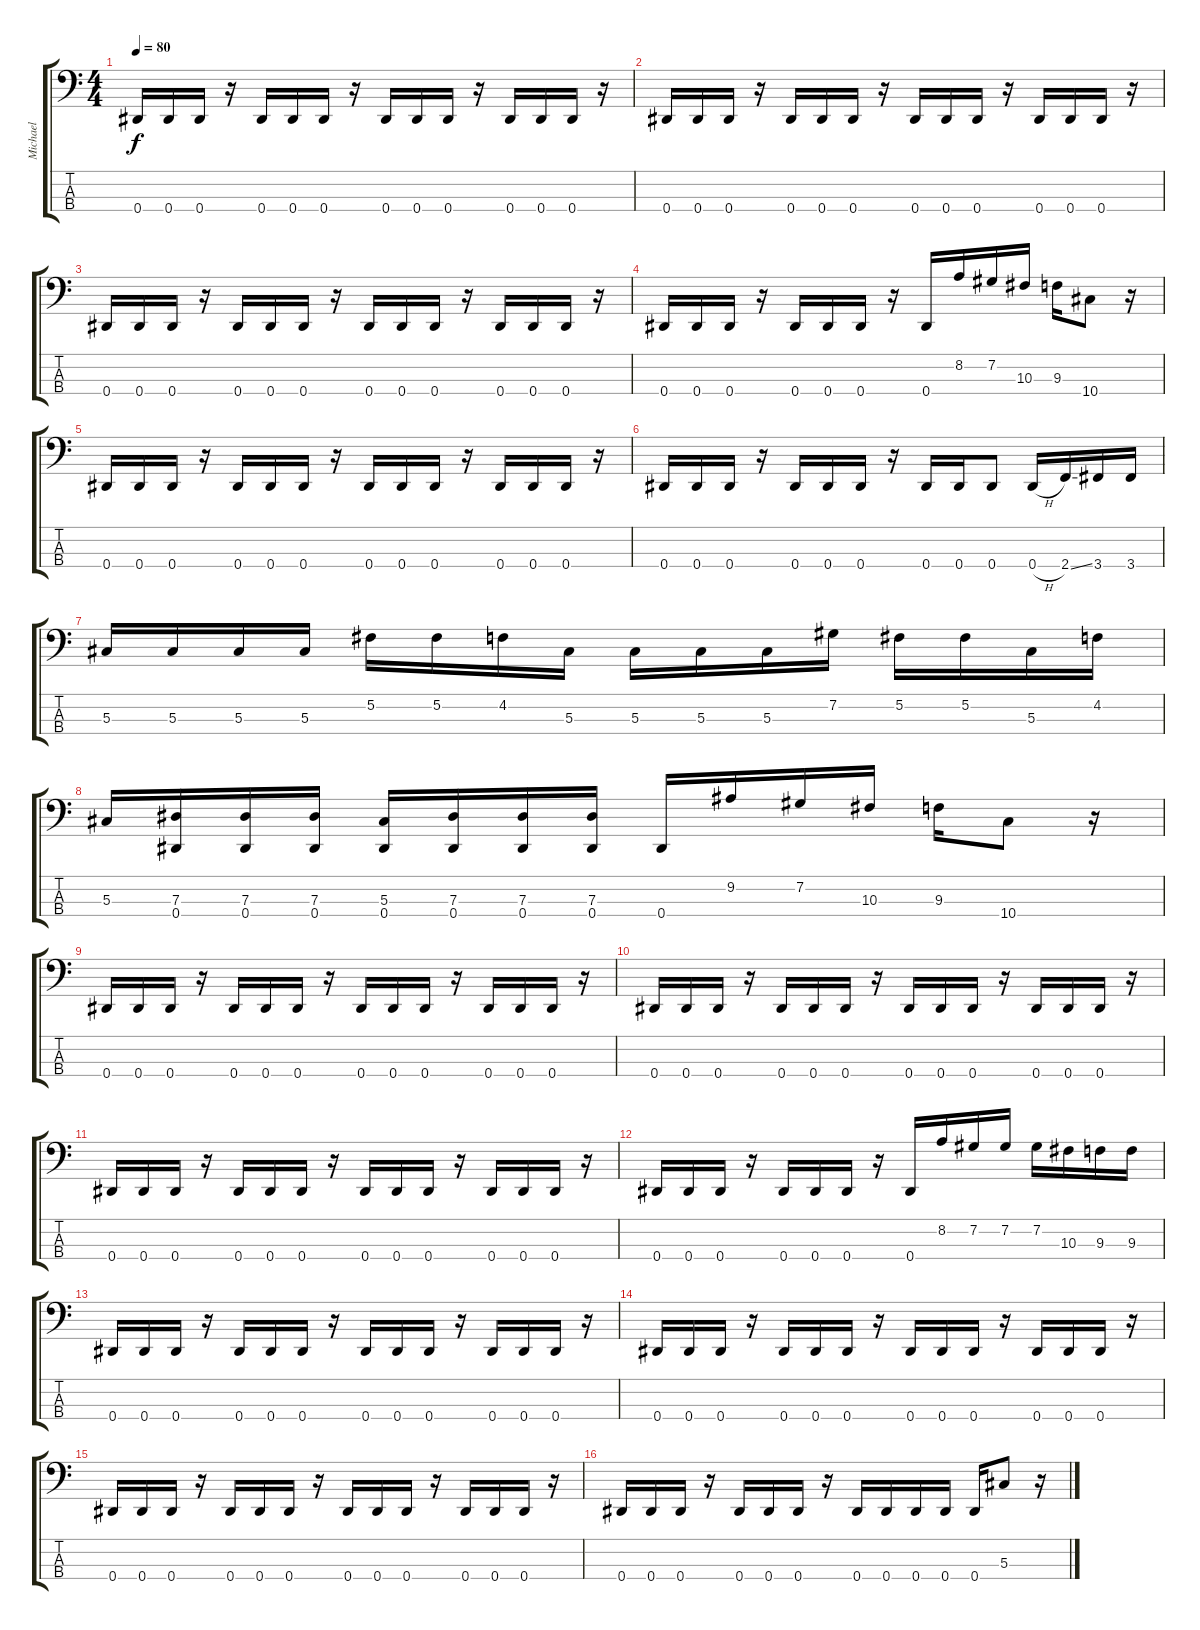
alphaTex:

\track ("Michael" "Michael") {instrument electricbassfinger}
\staff {score tabs}
\tuning (Gb2 Db2 Ab1 Eb1) {hide}
\ts (4 4)
\tempo 80
\clef f4
\ks c
0.4.16{dy f} 0.4.16 0.4.16 r.16 0.4.16 0.4.16 0.4.16 r.16 0.4.16 0.4.16 0.4.16 r.16 0.4.16 0.4.16 0.4.16 r.16 |
0.4.16 0.4.16 0.4.16 r.16 0.4.16 0.4.16 0.4.16 r.16 0.4.16 0.4.16 0.4.16 r.16 0.4.16 0.4.16 0.4.16 r.16 |
0.4.16 0.4.16 0.4.16 r.16 0.4.16 0.4.16 0.4.16 r.16 0.4.16 0.4.16 0.4.16 r.16 0.4.16 0.4.16 0.4.16 r.16 |
0.4.16 0.4.16 0.4.16 r.16 0.4.16 0.4.16 0.4.16 r.16 0.4.16 8.2.16 7.2.16 10.3.16 9.3.16 10.4.8 r.16 |
0.4.16 0.4.16 0.4.16 r.16 0.4.16 0.4.16 0.4.16 r.16 0.4.16 0.4.16 0.4.16 r.16 0.4.16 0.4.16 0.4.16 r.16 |
0.4.16 0.4.16 0.4.16 r.16 0.4.16 0.4.16 0.4.16 r.16 0.4.16 0.4.16 0.4.8 0.4{h}.16 2.4{ss}.16 3.4.16 3.4.16 |
5.3.16 5.3.16 5.3.16 5.3.16 5.2.16 5.2.16 4.2.16 5.3.16 5.3.16 5.3.16 5.3.16 7.2.16 5.2.16 5.2.16 5.3.16 4.2.16 |
5.3.16 (7.3 0.4).16 (7.3 0.4).16 (7.3 0.4).16 (5.3 0.4).16 (7.3 0.4).16 (7.3 0.4).16 (7.3 0.4).16 0.4.16 9.2.16 7.2.16 10.3.16 9.3.16 10.4.8 r.16 |
0.4.16 0.4.16 0.4.16 r.16 0.4.16 0.4.16 0.4.16 r.16 0.4.16 0.4.16 0.4.16 r.16 0.4.16 0.4.16 0.4.16 r.16 |
0.4.16 0.4.16 0.4.16 r.16 0.4.16 0.4.16 0.4.16 r.16 0.4.16 0.4.16 0.4.16 r.16 0.4.16 0.4.16 0.4.16 r.16 |
0.4.16 0.4.16 0.4.16 r.16 0.4.16 0.4.16 0.4.16 r.16 0.4.16 0.4.16 0.4.16 r.16 0.4.16 0.4.16 0.4.16 r.16 |
0.4.16 0.4.16 0.4.16 r.16 0.4.16 0.4.16 0.4.16 r.16 0.4.16 8.2.16 7.2.16 7.2.16 7.2.16 10.3.16 9.3.16 9.3.16 |
0.4.16 0.4.16 0.4.16 r.16 0.4.16 0.4.16 0.4.16 r.16 0.4.16 0.4.16 0.4.16 r.16 0.4.16 0.4.16 0.4.16 r.16 |
0.4.16 0.4.16 0.4.16 r.16 0.4.16 0.4.16 0.4.16 r.16 0.4.16 0.4.16 0.4.16 r.16 0.4.16 0.4.16 0.4.16 r.16 |
0.4.16 0.4.16 0.4.16 r.16 0.4.16 0.4.16 0.4.16 r.16 0.4.16 0.4.16 0.4.16 r.16 0.4.16 0.4.16 0.4.16 r.16 |
0.4.16 0.4.16 0.4.16 r.16 0.4.16 0.4.16 0.4.16 r.16 0.4.16 0.4.16 0.4.16 0.4.16 0.4.16 5.3.8 r.16
